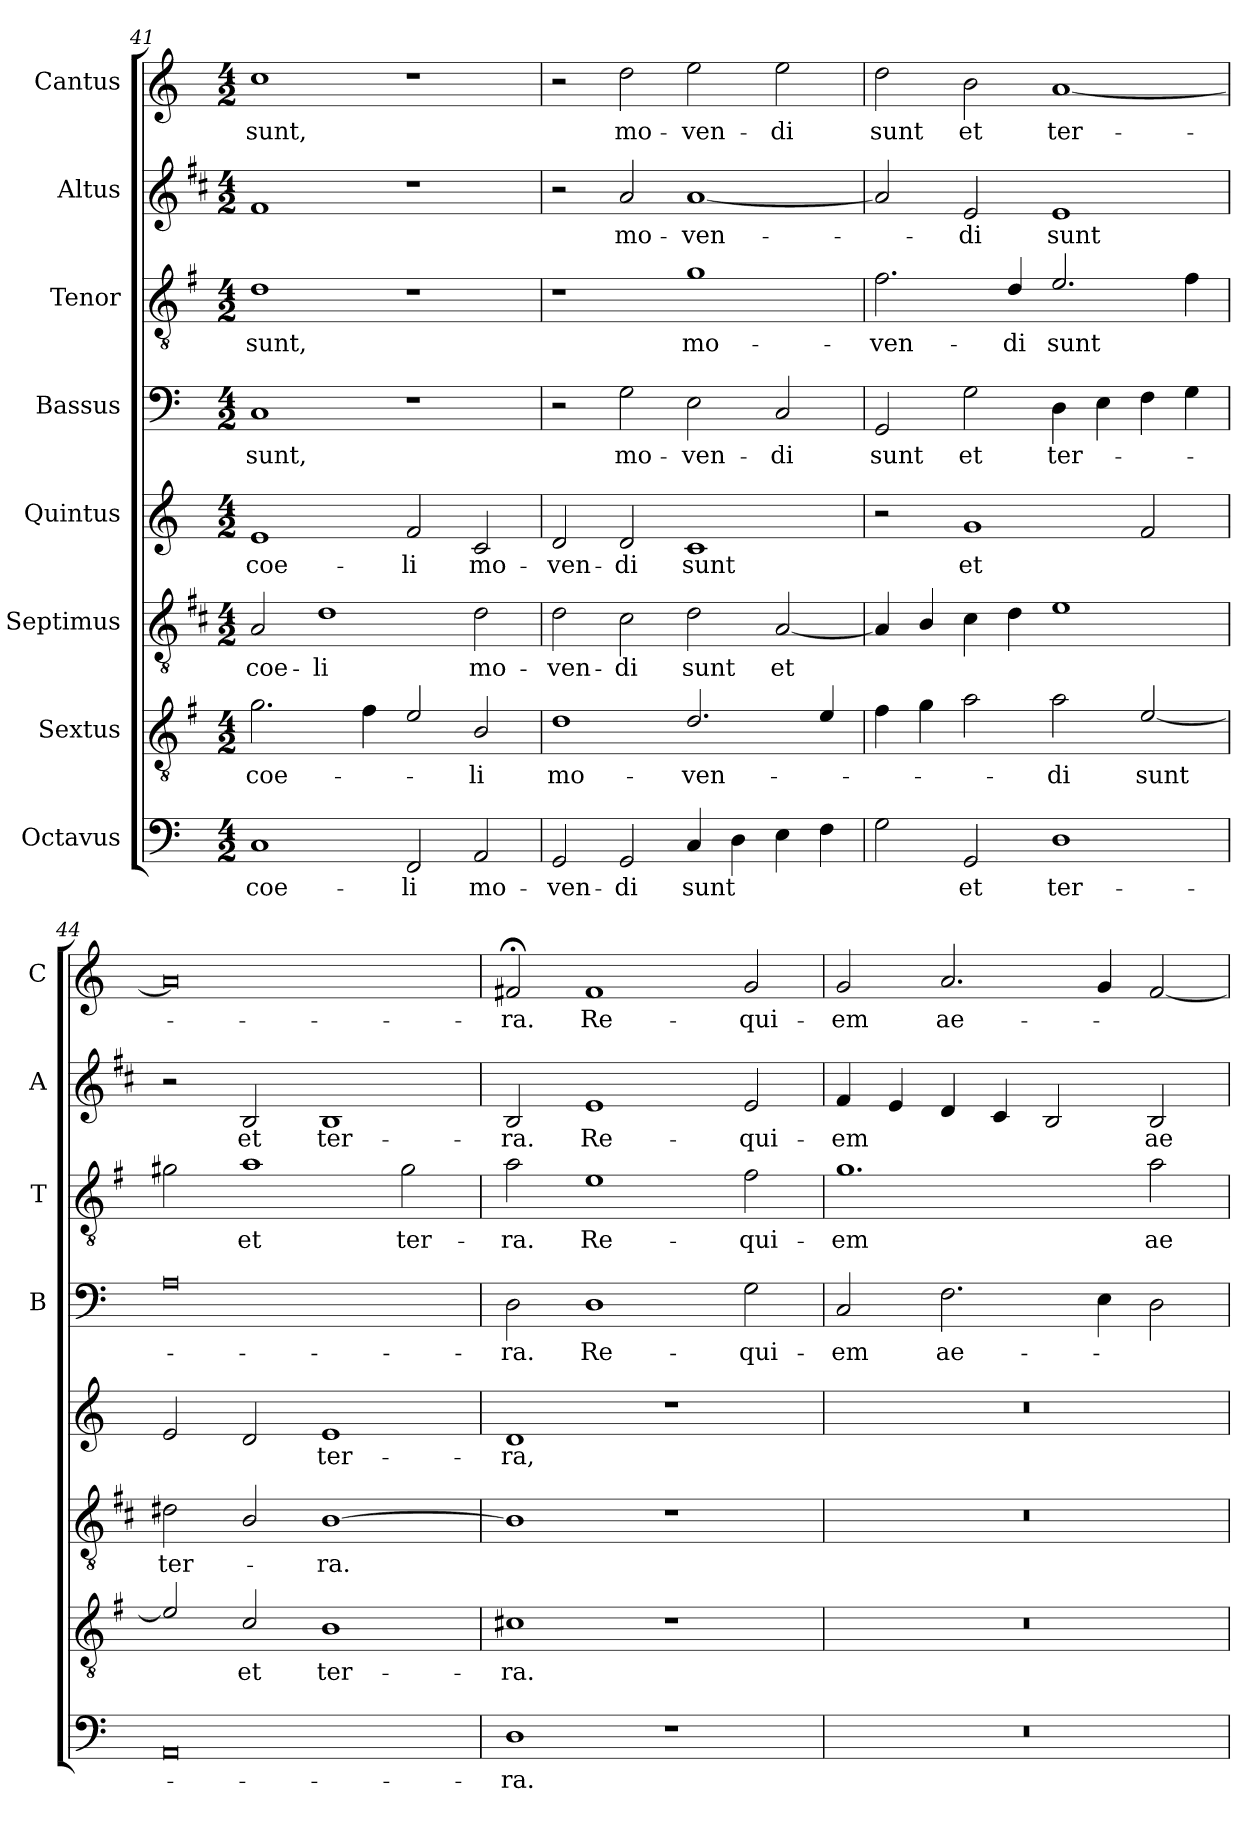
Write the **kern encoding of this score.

**kern	**text	**kern	**text	**kern	**text	**kern	**text	**kern	**text	**kern	**text	**kern	**text	**kern	**text
*part8	*part8	*part7	*part7	*part6	*part6	*part5	*part5	*part4	*part4	*part3	*part3	*part2	*part2	*part1	*part1
*staff8	*staff8	*staff7	*staff7	*staff6	*staff6	*staff5	*staff5	*staff4	*staff4	*staff3	*staff3	*staff2	*staff2	*staff1	*staff1
*I"Octavus	*	*I"Sextus	*	*I"Septimus	*	*I"Quintus	*	*I"Bassus	*	*I"Tenor	*	*I"Altus	*	*I"Cantus	*
*	*	*	*	*	*	*	*	*I'B	*	*I'T	*	*I'A	*	*I'C	*
*clefF4	*	*clefGv2	*	*clefGv2	*	*clefG2	*	*clefF4	*	*clefGv2	*	*clefG2	*	*clefG2	*
*	*	*ITrd4c7	*	*ITrd1c2	*	*	*	*	*	*ITrd4c7	*	*ITrd1c2	*	*	*
*k[]	*	*k[]	*	*k[]	*	*k[]	*	*k[]	*	*k[]	*	*k[]	*	*k[]	*
*C:	*	*C:	*	*C:	*	*C:	*	*C:	*	*C:	*	*C:	*	*C:	*
*M4/2	*	*M4/2	*	*M4/2	*	*M4/2	*	*M4/2	*	*M4/2	*	*M4/2	*	*M4/2	*
=41	=41	=41	=41	=41	=41	=41	=41	=41	=41	=41	=41	=41	=41	=41	=41
!	!LO:LY:b	!	!LO:LY:b	!	!LO:LY:b	!	!LO:LY:b	!	!LO:LY:b	!	!LO:LY:b	!	!	!	!LO:LY:b
1C	coe-	2.c\	coe-	2G/	coe-	1e	coe-	1C	sunt,	1G	sunt,	1e	.	1cc	sunt,
!	!	!	!	!	!LO:LY:b	!	!	!	!	!	!	!	!	!	!
.	.	.	.	1c	-li	.	.	.	.	.	.	.	.	.	.
.	.	4B\	.	.	.	.	.	.	.	.	.	.	.	.	.
!	!LO:LY:b	!	!	!	!	!	!LO:LY:b	!	!	!	!	!	!	!	!
2FF/	-li	2A/	.	.	.	2f/	-li	1r	.	1r	.	1r	.	1r	.
!	!LO:LY:b	!	!LO:LY:b	!	!LO:LY:b	!	!LO:LY:b	!	!	!	!	!	!	!	!
2AA/	mo-	2E/	-li	2c\	mo-	2c/	mo-	.	.	.	.	.	.	.	.
=42	=42	=42	=42	=42	=42	=42	=42	=42	=42	=42	=42	=42	=42	=42	=42
!	!LO:LY:b	!	!LO:LY:b	!	!LO:LY:b	!	!LO:LY:b	!	!	!	!	!	!	!	!
2GG/	-ven-	1G	mo-	2c\	-ven-	2d/	-ven-	2r	.	1r	.	2r	.	2r	.
!	!LO:LY:b	!	!	!	!LO:LY:b	!	!LO:LY:b	!	!LO:LY:b	!	!	!	!LO:LY:b	!	!LO:LY:b
2GG/	-di	.	.	2B\	-di	2d/	-di	2G\	mo-	.	.	2g/	mo-	2dd\	mo-
!	!LO:LY:b	!	!LO:LY:b	!	!LO:LY:b	!	!LO:LY:b	!	!LO:LY:b	!	!LO:LY:b	!	!LO:LY:b	!	!LO:LY:b
4C/	sunt	2.G/	-ven-	2c\	sunt	1c	sunt	2E\	-ven-	1c	mo-	[1g	-ven-	2ee\	-ven-
4D\	.	.	.	.	.	.	.	.	.	.	.	.	.	.	.
!	!	!	!	!	!LO:LY:b	!	!	!	!LO:LY:b	!	!	!	!	!	!LO:LY:b
4E\	.	.	.	[2G/	et	.	.	2C/	-di	.	.	.	.	2ee\	-di
4F\	.	4A/	.	.	.	.	.	.	.	.	.	.	.	.	.
=43	=43	=43	=43	=43	=43	=43	=43	=43	=43	=43	=43	=43	=43	=43	=43
!	!	!	!	!	!	!	!	!	!LO:LY:b	!	!LO:LY:b	!	!	!	!LO:LY:b
2G\	.	4B\	.	4G/]	.	2r	.	2GG/	sunt	2.B\	-ven-	2g/]	.	2dd\	sunt
.	.	4c\	.	4A/	.	.	.	.	.	.	.	.	.	.	.
!	!LO:LY:b	!	!	!	!	!	!LO:LY:b	!	!LO:LY:b	!	!	!	!LO:LY:b	!	!LO:LY:b
2GG/	et	2d\	.	4B\	.	1g	et	2G\	et	.	.	2d/	-di	2b\	et
!	!	!	!	!	!	!	!	!	!	!	!LO:LY:b	!	!	!	!
.	.	.	.	4c\	.	.	.	.	.	4G/	-di	.	.	.	.
!	!LO:LY:b	!	!LO:LY:b	!	!	!	!	!	!LO:LY:b	!	!LO:LY:b	!	!LO:LY:b	!	!LO:LY:b
1D	ter-	2d\	-di	1d	.	.	.	4D\	ter-	2.A/	sunt	1d	sunt	[1a	ter-
.	.	.	.	.	.	.	.	4E\	.	.	.	.	.	.	.
!	!	!	!LO:LY:b	!	!	!	!	!	!	!	!	!	!	!	!
.	.	[2A/	sunt	.	.	2f/	.	4F\	.	.	.	.	.	.	.
.	.	.	.	.	.	.	.	4G\	.	4B\	.	.	.	.	.
=44	=44	=44	=44	=44	=44	=44	=44	=44	=44	=44	=44	=44	=44	=44	=44
!	!	!	!	!	!LO:LY:b	!	!	!	!	!	!	!	!	!	!
0AA	.	2A/]	.	2c#X\	ter-	2e/	.	0A	.	2c#X\	.	2r	.	0a]	.
!	!	!	!LO:LY:b	!	!	!	!	!	!	!	!LO:LY:b	!	!LO:LY:b	!	!
.	.	2F/	et	2A/	.	2d/	.	.	.	1d	et	2A/	et	.	.
!	!	!	!LO:LY:b	!	!LO:LY:b	!	!LO:LY:b	!	!	!	!	!	!LO:LY:b	!	!
.	.	1E	ter-	[1A	-ra.	1e	ter-	.	.	.	.	1A	ter-	.	.
!	!	!	!	!	!	!	!	!	!	!	!LO:LY:b	!	!	!	!
.	.	.	.	.	.	.	.	.	.	2c#\	ter-	.	.	.	.
!!LO:LB:g=z
=45	=45	=45	=45	=45	=45	=45	=45	=45	=45	=45	=45	=45	=45	=45	=45
!	!LO:LY:b	!	!LO:LY:b	!	!	!	!LO:LY:b	!	!LO:LY:b	!	!LO:LY:b	!	!LO:LY:b	!	!LO:LY:b
1D	-ra.	1F#X	-ra.	1A]	.	1d	-ra,	2D\	-ra.	2d\	-ra.	2A/	-ra.	2f#X;</	-ra.
!	!	!	!	!	!	!	!	!	!LO:LY:b	!	!LO:LY:b	!	!LO:LY:b	!	!LO:LY:b
.	.	.	.	.	.	.	.	1D	Re-	1A	Re-	1d	Re-	1f#	Re-
1r	.	1r	.	1r	.	1r	.	.	.	.	.	.	.	.	.
!	!	!	!	!	!	!	!	!	!LO:LY:b	!	!LO:LY:b	!	!LO:LY:b	!	!LO:LY:b
.	.	.	.	.	.	.	.	2G\	-qui-	2B\	-qui-	2d/	-qui-	2g/	-qui-
=46	=46	=46	=46	=46	=46	=46	=46	=46	=46	=46	=46	=46	=46	=46	=46
!	!	!	!	!	!	!	!	!	!LO:LY:b	!	!LO:LY:b	!	!LO:LY:b	!	!LO:LY:b
0r	.	0r	.	0r	.	0r	.	2C/	-em	1.c	-em	4e/	-em	2g/	-em
.	.	.	.	.	.	.	.	.	.	.	.	4d/	.	.	.
!	!	!	!	!	!	!	!	!	!LO:LY:b	!	!	!	!	!	!LO:LY:b
.	.	.	.	.	.	.	.	2.F\	ae-	.	.	4c/	.	2.a/	ae-
.	.	.	.	.	.	.	.	.	.	.	.	4B/	.	.	.
.	.	.	.	.	.	.	.	.	.	.	.	2A/	.	.	.
.	.	.	.	.	.	.	.	4E\	.	.	.	.	.	4g/	.
!	!	!	!	!	!	!	!	!	!	!	!LO:LY:b	!	!LO:LY:b	!	!
.	.	.	.	.	.	.	.	2D\	.	2d\	ae-	2A/	ae-	[2f/	.
=	=	=	=	=	=	=	=	=	=	=	=	=	=	=	=
*-	*-	*-	*-	*-	*-	*-	*-	*-	*-	*-	*-	*-	*-	*-	*-
